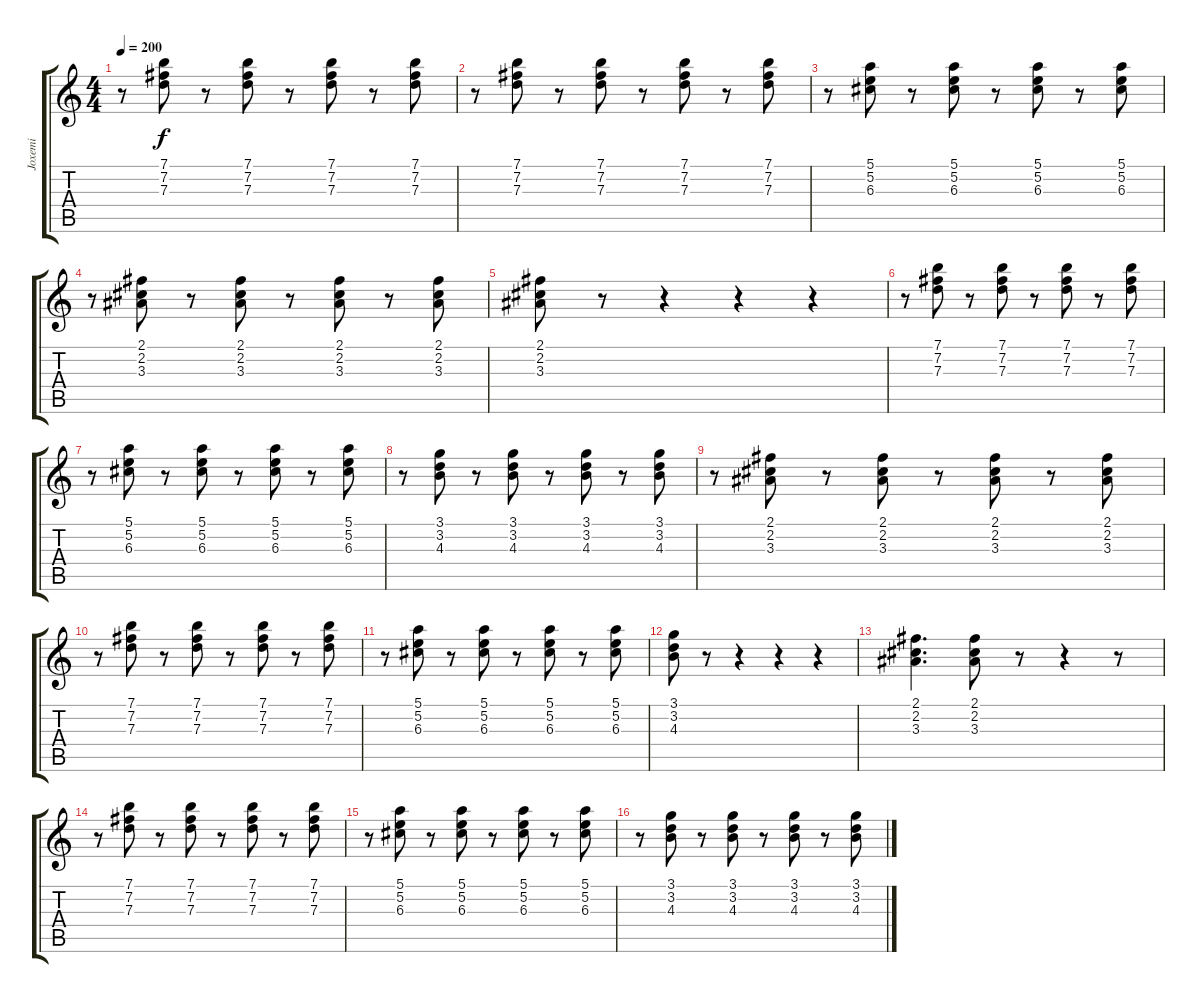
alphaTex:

\track ("Joxemi" "Joxemi") {instrument distortionguitar}
\staff {score tabs}
\tuning (E4 B3 G3 D3 A2 E2) {hide}
\ts (4 4)
\tempo 200
\clef g2
\ks c
r.8{dy f volume 7 instrument electricguitarjazz} (7.1 7.2 7.3).8 r.8 (7.1 7.2 7.3).8 r.8 (7.1 7.2 7.3).8 r.8 (7.1 7.2 7.3).8 |
r.8 (7.1 7.2 7.3).8 r.8 (7.1 7.2 7.3).8 r.8 (7.1 7.2 7.3).8 r.8 (7.1 7.2 7.3).8 |
r.8 (5.1 5.2 6.3).8 r.8 (5.1 5.2 6.3).8 r.8 (5.1 5.2 6.3).8 r.8 (5.1 5.2 6.3).8 |
r.8 (2.1 2.2 3.3).8 r.8 (2.1 2.2 3.3).8 r.8 (2.1 2.2 3.3).8 r.8 (2.1 2.2 3.3).8 |
(2.1 2.2 3.3).8 r.8 r.4 r.4 r.4 |
r.8 (7.1 7.2 7.3).8 r.8 (7.1 7.2 7.3).8 r.8 (7.1 7.2 7.3).8 r.8 (7.1 7.2 7.3).8 |
r.8 (5.1 5.2 6.3).8 r.8 (5.1 5.2 6.3).8 r.8 (5.1 5.2 6.3).8 r.8 (5.1 5.2 6.3).8 |
r.8 (3.1 3.2 4.3).8 r.8 (3.1 3.2 4.3).8 r.8 (3.1 3.2 4.3).8 r.8 (3.1 3.2 4.3).8 |
r.8 (2.1 2.2 3.3).8 r.8 (2.1 2.2 3.3).8 r.8 (2.1 2.2 3.3).8 r.8 (2.1 2.2 3.3).8 |
r.8 (7.1 7.2 7.3).8 r.8 (7.1 7.2 7.3).8 r.8 (7.1 7.2 7.3).8 r.8 (7.1 7.2 7.3).8 |
r.8 (5.1 5.2 6.3).8 r.8 (5.1 5.2 6.3).8 r.8 (5.1 5.2 6.3).8 r.8 (5.1 5.2 6.3).8 |
(3.1 3.2 4.3).8 r.8 r.4 r.4 r.4 |
(2.1 2.2 3.3).4{d} (2.1 2.2 3.3).8 r.8 r.4 r.8 |
r.8 (7.1 7.2 7.3).8 r.8 (7.1 7.2 7.3).8 r.8 (7.1 7.2 7.3).8 r.8 (7.1 7.2 7.3).8 |
r.8 (5.1 5.2 6.3).8 r.8 (5.1 5.2 6.3).8 r.8 (5.1 5.2 6.3).8 r.8 (5.1 5.2 6.3).8 |
r.8 (3.1 3.2 4.3).8 r.8 (3.1 3.2 4.3).8 r.8 (3.1 3.2 4.3).8 r.8 (3.1 3.2 4.3).8
